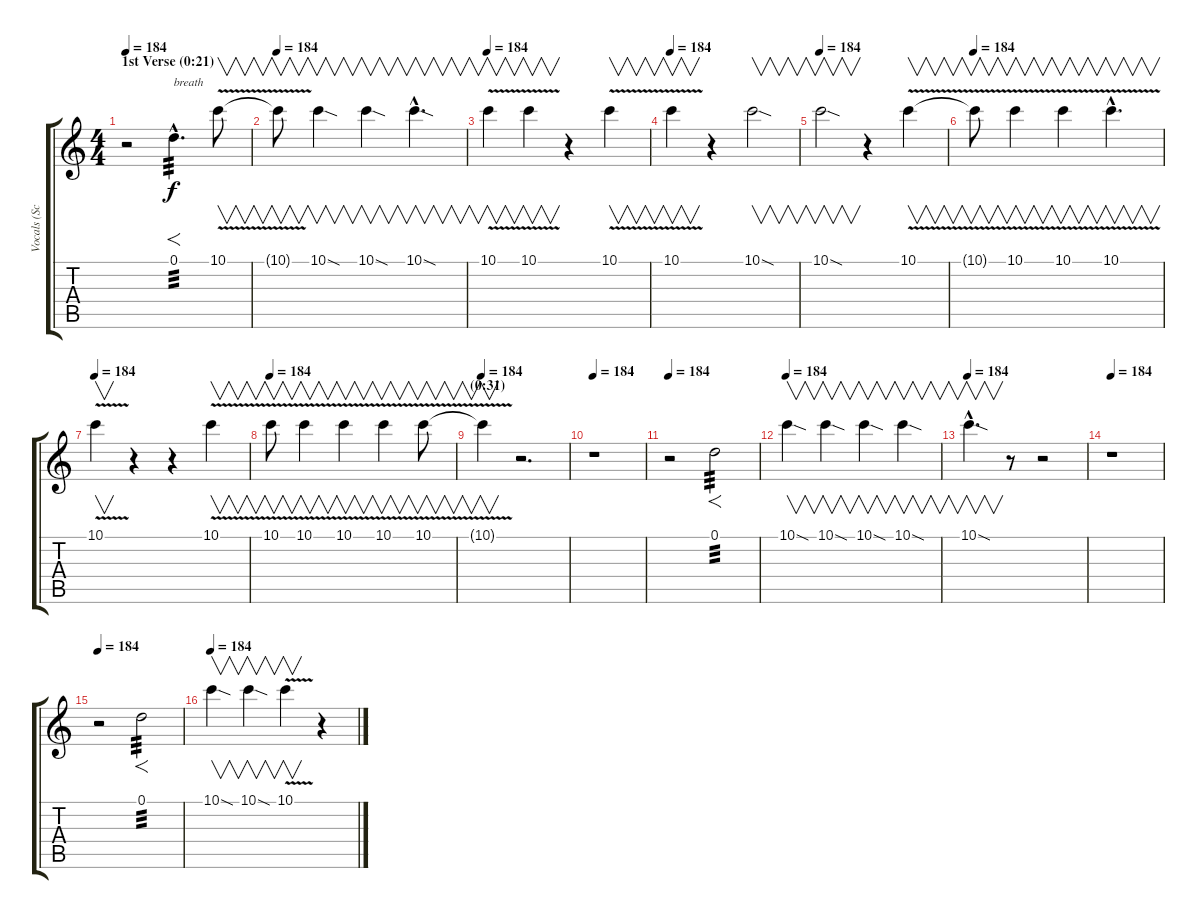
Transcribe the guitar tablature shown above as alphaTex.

\track ("Vocals (Scream)" "Vocals (Sc") {instrument guitarharmonics}
\staff {score tabs}
\tuning (D4 A3 F3 C3 G2 C2) {hide}
\ts (4 4)
\section ("" "1st Verse (0:21)")
\tempo 184
\clef g2
\ks c
r.2{dy f} 0.1{hac}.4{f d txt "breath" tp 3} 10.1{v}.8{v} |
\tempo 184
10.1{t}.8{v} 10.1{sod}.4{v} 10.1{sod}.4{v} 10.1{sod hac}.4{v d} |
\tempo 184
10.1{v}.4{v} 10.1{v}.4{v} r.4 10.1{v}.4{v} |
\tempo 184
10.1{v}.4{v} r.4 10.1{sod}.2{v} |
\tempo 184
10.1{sod}.2{v} r.4 10.1{v}.4{v} |
\tempo 184
10.1{t}.8{v} 10.1{v}.4{v} 10.1{v}.4{v} 10.1{v hac}.4{v d} |
\tempo 184
10.1{v}.4{v} r.4 r.4 10.1{v}.4{v} |
\tempo 184
10.1{v}.8{v} 10.1{v}.4{v} 10.1{v}.4{v} 10.1{v}.4{v} 10.1{v}.8{v} |
\section ("" "(0:31)")
\tempo 184
10.1{t}.4{v} r.2{d} |
\tempo 184
r.1 |
\tempo 184
r.2 0.1.2{f tp 3} |
\tempo 184
10.1{sod}.4{v} 10.1{sod}.4{v} 10.1{sod}.4{v} 10.1{sod}.4{v} |
\tempo 184
10.1{sod hac}.4{v d} r.8 r.2 |
\tempo 184
r.1 |
\tempo 184
r.2 0.1.2{f tp 3} |
\tempo 184
10.1{sod}.4{v} 10.1{sod}.4{v} 10.1{v}.4{v} r.4
